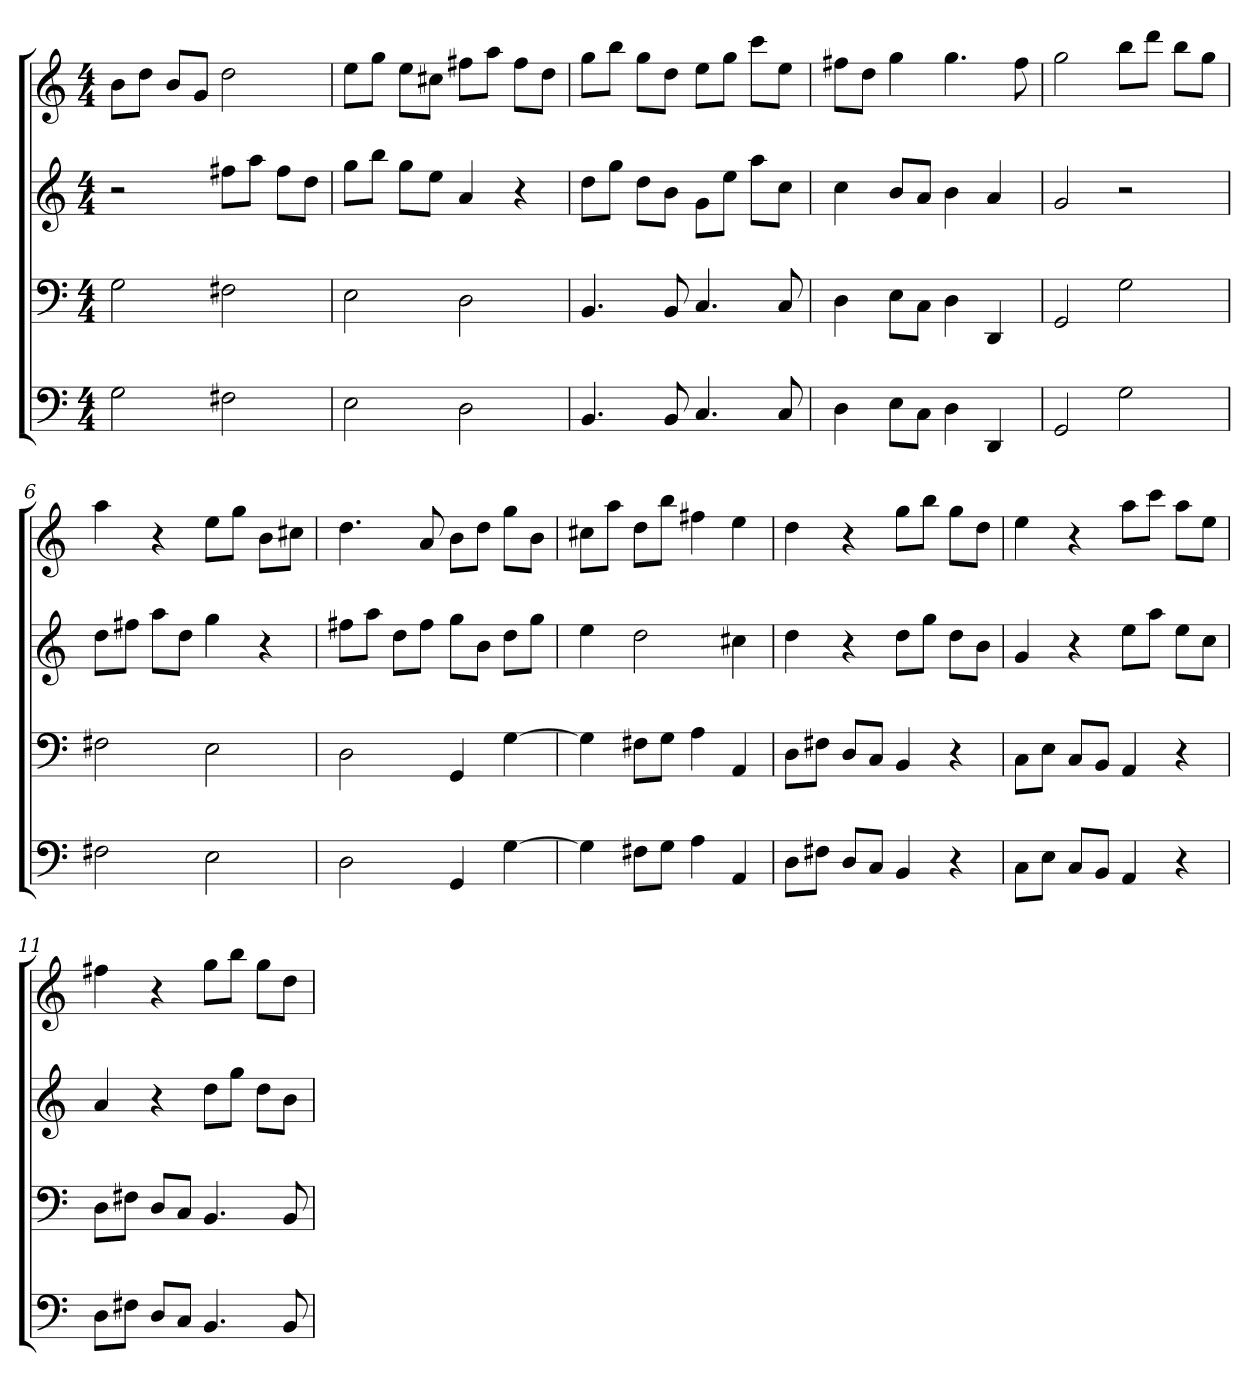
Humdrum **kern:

**kern	**kern	**kern	**kern
*part4	*part3	*part2	*part1
*staff4	*staff3	*staff2	*staff1
*k[]	*k[]	*k[]	*k[]
*C:	*C:	*C:	*C:
*M4/4	*M4/4	*M4/4	*M4/4
=1	=1	=1	=1
2G	2G	2r	8bL
.	.	.	8ddJ
.	.	.	8bL
.	.	.	8gJ
2F#X	2F#X	8ff#XL	2dd
.	.	8aaJ	.
.	.	8ff#L	.
.	.	8ddJ	.
=2	=2	=2	=2
2E	2E	8ggL	8eeL
.	.	8bbJ	8ggJ
.	.	8ggL	8eeL
.	.	8eeJ	8cc#XJ
2D	2D	4a	8ff#XL
.	.	.	8aaJ
.	.	4r	8ff#L
.	.	.	8ddJ
=3	=3	=3	=3
4.BB	4.BB	8ddL	8ggL
.	.	8ggJ	8bbJ
.	.	8ddL	8ggL
8BB	8BB	8bJ	8ddJ
4.C	4.C	8gL	8eeL
.	.	8eeJ	8ggJ
.	.	8aaL	8cccL
8C	8C	8ccJ	8eeJ
=4	=4	=4	=4
4D	4D	4cc	8ff#XL
.	.	.	8ddJ
8EL	8EL	8bL	4gg
8CJ	8CJ	8aJ	.
4D	4D	4b	4.gg
4DD	4DD	4a	.
.	.	.	8ff#
=5	=5	=5	=5
2GG	2GG	2g	2gg
2G	2G	2r	8bbL
.	.	.	8dddJ
.	.	.	8bbL
.	.	.	8ggJ
=6	=6	=6	=6
2F#X	2F#X	8ddL	4aa
.	.	8ff#XJ	.
.	.	8aaL	4r
.	.	8ddJ	.
2E	2E	4gg	8eeL
.	.	.	8ggJ
.	.	4r	8bL
.	.	.	8cc#XJ
=7	=7	=7	=7
2D	2D	8ff#XL	4.dd
.	.	8aaJ	.
.	.	8ddL	.
.	.	8ff#J	8a
4GG	4GG	8ggL	8bL
.	.	8bJ	8ddJ
[4G	[4G	8ddL	8ggL
.	.	8ggJ	8bJ
=8	=8	=8	=8
4G]	4G]	4ee	8cc#XL
.	.	.	8aaJ
8F#XL	8F#XL	2dd	8ddL
8GJ	8GJ	.	8bbJ
4A	4A	.	4ff#X
4AA	4AA	4cc#X	4ee
=9	=9	=9	=9
8DL	8DL	4dd	4dd
8F#XJ	8F#XJ	.	.
8DL	8DL	4r	4r
8CJ	8CJ	.	.
4BB	4BB	8ddL	8ggL
.	.	8ggJ	8bbJ
4r	4r	8ddL	8ggL
.	.	8bJ	8ddJ
=10	=10	=10	=10
8CL	8CL	4g	4ee
8EJ	8EJ	.	.
8CL	8CL	4r	4r
8BBJ	8BBJ	.	.
4AA	4AA	8eeL	8aaL
.	.	8aaJ	8cccJ
4r	4r	8eeL	8aaL
.	.	8ccJ	8eeJ
=11	=11	=11	=11
8DL	8DL	4a	4ff#X
8F#XJ	8F#XJ	.	.
8DL	8DL	4r	4r
8CJ	8CJ	.	.
4.BB	4.BB	8ddL	8ggL
.	.	8ggJ	8bbJ
.	.	8ddL	8ggL
8BB	8BB	8bJ	8ddJ
=	=	=	=
*-	*-	*-	*-
